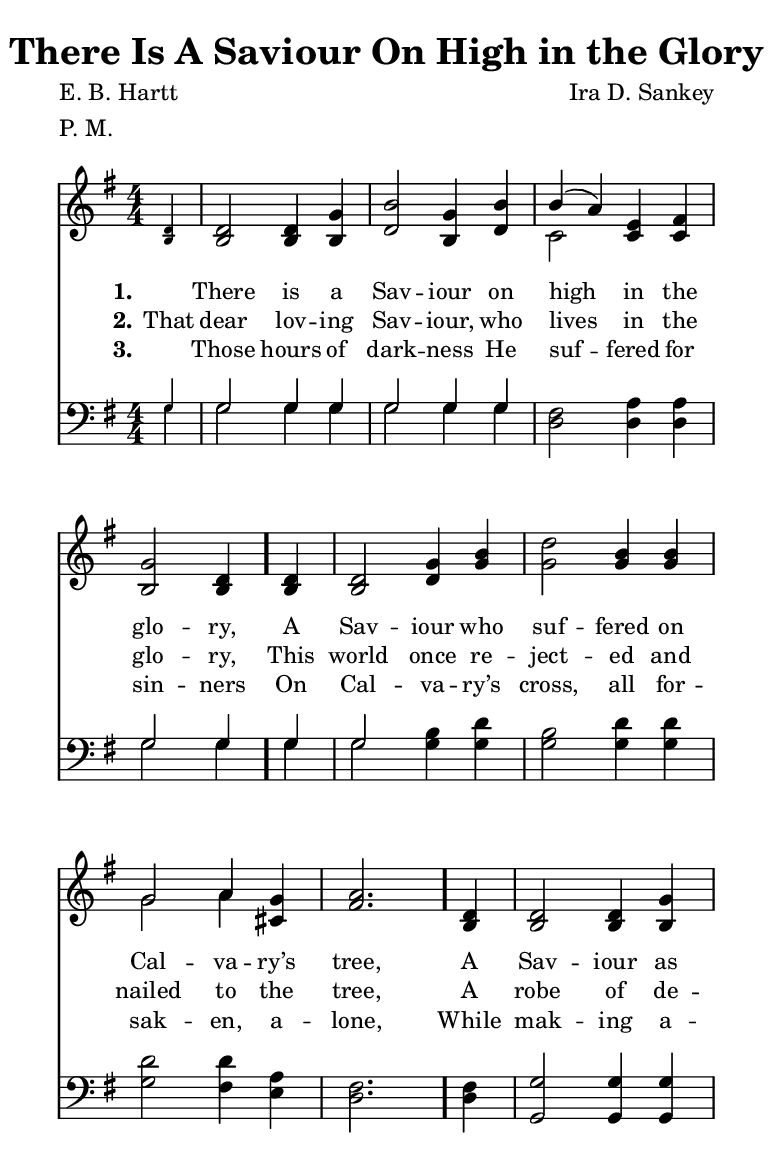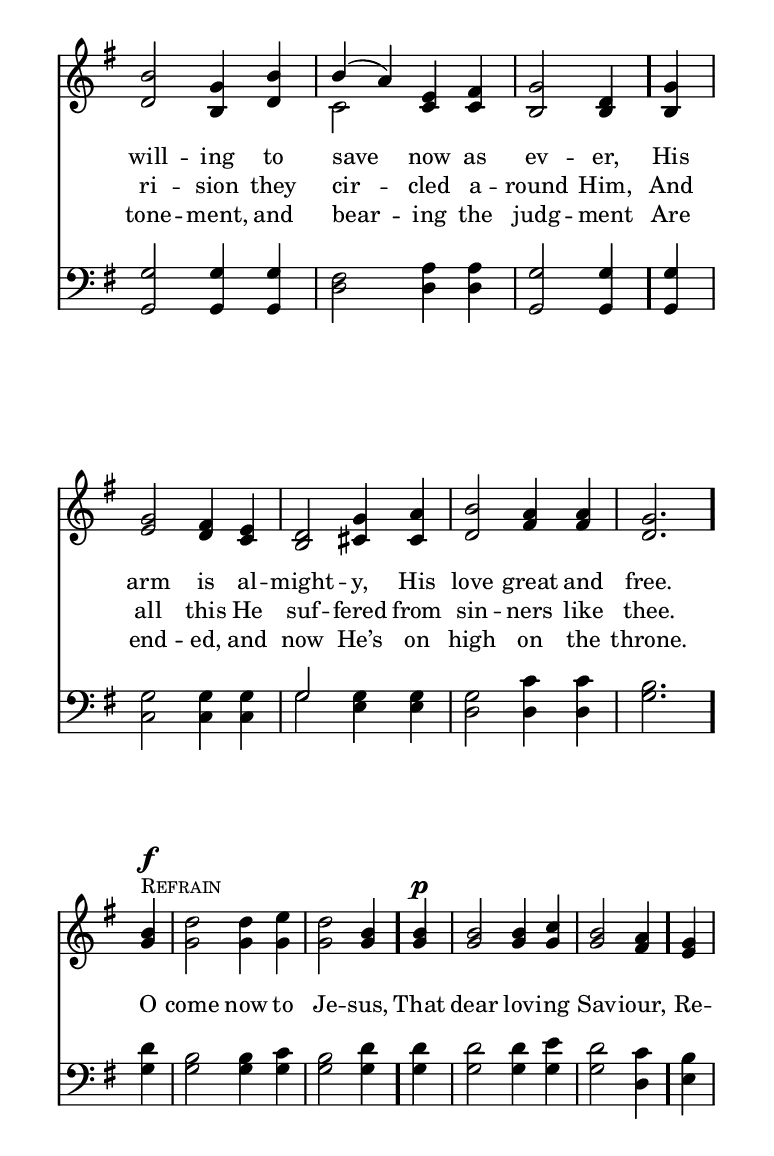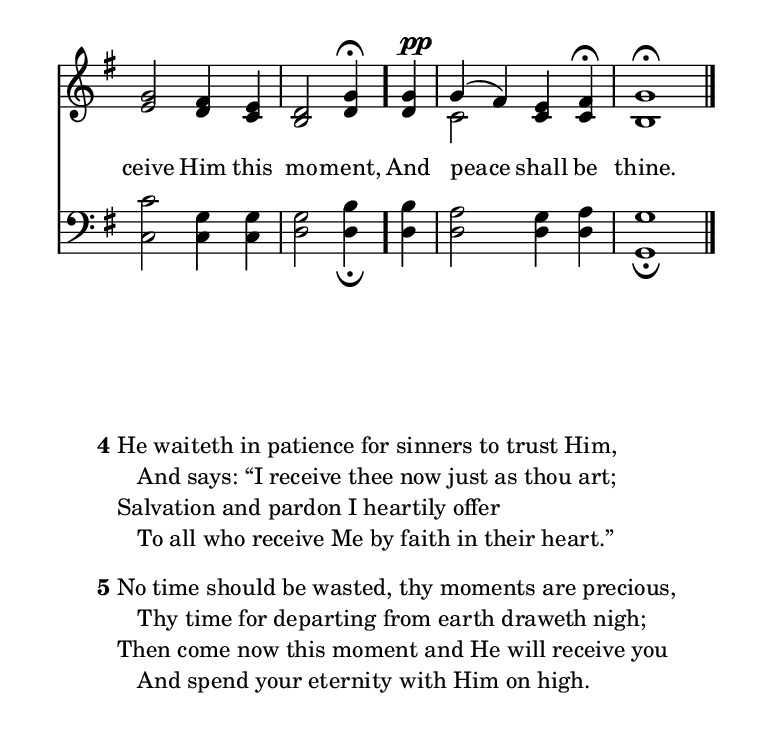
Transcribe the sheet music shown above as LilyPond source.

\include "common/global.ily"
\paper {
  \include "common/paper.ily"
  ragged-last-bottom = ##t
  systems-per-page = #(cond (is-eogsized 5) (#t #f))
  system-count = #(cond (is-eogsized 6) (#t #f))
}

\header{
  hymnnumber = "124"
  title = "There Is A Saviour On High in the Glory"
  tunename = ""
  meter = "P. M."
  poet = "E. B. Hartt"
  composer = "Ira D. Sankey"
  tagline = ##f
}

ta = { \tempo 4=120 }
tb = { \tempo 4=60 }

global = {
  \include "common/overrides.ily"
  \override Staff.TimeSignature.style = #'numbered
  \time 4/4
  \override Score.MetronomeMark.transparent = ##t % hide all fermata changes too
  \key g \major
  \ta
  \partial 4
  \autoBeamOff
}

notesSoprano = {
\global
\relative c' {

  \once \override NoteHead.font-size = #-4 d4 |
  d2 d4 g | b2 g4 b | b( a) e fis | g2 d4 \eogbreak
  d4 | d2 g4 b | d2 b4 b | g2 a4 g | a2. \eogbreak
  d,4 | d2 d4 g | b2 g4 b | b( a) e fis | g2 d4 \eogbreak
  g4 | g2 fis4 e | d2 g4 a | b2 a4 a | g2. \eogbreak

  << s^\markup { \small \caps "Refrain" } % TODO arrange REFRAIN and dynamic forte appropriately
  { b4^\markup \dynamic f | d2 d4 e d2 b4 } >>
  b^\markup \dynamic p | b2 b4 c | b2 a4
  g4 | g2 fis4 e | d2 \tb g4 \fermata \ta
  g4^\markup \dynamic pp | g( fis) e \tb fis \fermata | g1 \fermata \ta |

  \bar "|."

}
}

notesAlto = {
\global
\relative e' {

  \once \override NoteHead.font-size = #-4 b4 |
  b2 b4 b | d2 b4 d | c2 c4 c | b2 b4
  b4 | b2 d4 g | g2 g4 g | g2 a4 cis, | fis2.
  b,4 | b2 b4 b | d2 b4 d | c2 c4 c | b2 b4
  b4 | e2 d4 c | b2 cis4 cis | d2 fis4 fis | d2.

  g4 | g2 g4 g | g2 g4
  g | g2 g4 g | g2 fis4
  e4 | e2 d4 c | b2 d4
  d4 | c2 c4 c | b1 |

}
}

notesTenor = {
\global
\relative a {

  \once \override NoteHead.font-size = #-4 g4 |
  g2 g4 g | g2 g4 g | fis2 a4 a | g2 g4
  g4 | g2 b4 d | b2 d4 d | d2 d4 a | fis2.
  fis4 | g2 g4 g | g2 g4 g | fis2 a4 a | g2 g4
  g4 | g2 g4 g | g2 g4 g | g2 c4 c | b2.

  d4 | b2 b4 c | b2 d4
  d | d2 d4 e | d2 c4
  b4 | c2 g4 g | g2 b4
  b4 | a2 g4 a | g1 |
}
}

notesBass = {
\global
\relative f {

  \once \override NoteHead.font-size = #-4 g4 |
  g2 g4 g | g2 g4 g | d2 d4 d4 | g2 g4
  g4 | g2 g4 g | g2 g4 g | g2 fis4 e | d2.
  d4 | g,2 g4 g | g2 g4 g | d'2 d4 d | g,2 g4
  g4 | c2 c4 c | g'2 e4 e | d2 d4 d | g2.

  g4 | g2 g4 g | g2 g4
  g | g2 g4 g | g2 d4
  e4 | c2 c4 c | d2 d4_\fermata
  d4 | d2 d4 d | g,1_\fermata |

}
}

Refrain = \lyricmode {

O come now to Je -- sus, \bar "."
That dear lov -- ing Sav -- iour, \bar "."
Re -- ceive Him this mo -- ment, \bar "."
And peace shall be thine. \bar "."

}

wordsA = \lyricmode {
\set stanza = "1."

"" There is a Sav -- iour on high in the glo -- ry, \bar "."
A Sav -- iour who suf -- fered on Cal -- va -- ry’s tree, \bar "."
A Sav -- iour as will -- ing to save now as ev -- er, \bar "."
His arm is al -- might -- y, His love great and free. \bar "."

}

wordsB = \lyricmode {
\set stanza = "2."

That dear lov -- ing Sav -- iour, who lives in the glo -- ry,
This world once re -- ject -- ed and nailed to the tree,
A robe of de -- ri -- sion they cir -- cled a -- round Him,
And all this He suf -- fered from sin -- ners like thee.

\Refrain

}

wordsC = \lyricmode {
\set stanza = "3."

"" Those hours of dark -- ness He suf -- fered for sin -- ners
On Cal -- va -- ry’s cross, all for -- sak -- en, a -- lone,
While mak -- ing a -- tone -- ment, and bear -- ing the judg -- ment
Are end -- ed, and now He’s on high on the throne.

}

wordsD = \markuplist {

\line { He waiteth in patience for sinners to trust Him, }
\line { { \hspace #2 } And says: “I receive thee now just as thou art; }
\line { Salvation and pardon I heartily offer }
\line { { \hspace #2 } To all who receive Me by faith in their heart.” }

}

wordsE = \markuplist {

\line { No time should be wasted, thy moments are precious, }
\line { { \hspace #2 } Thy time for departing from earth draweth nigh; }
\line { Then come now this moment and He will receive you }
\line { { \hspace #2 } And spend your eternity with Him on high. }

}

\score {
  \context ChoirStaff <<
    \context Staff = upper <<
      \set Staff.autoBeaming = ##f
      \set ChoirStaff.systemStartDelimiter = #'SystemStartBar
      \set ChoirStaff.printPartCombineTexts = ##f
      \partcombine #'(2 . 9) \notesSoprano \notesAlto
      \context NullVoice = sopranos { \voiceOne << \notesSoprano >> }
      \context NullVoice = altos { \voiceTwo << \notesAlto >> }
      \context Lyrics = one   \lyricsto sopranos \wordsA
      \context Lyrics = two   \lyricsto sopranos \wordsB
      \context Lyrics = three \lyricsto sopranos \wordsC
    >>
    \context Staff = men <<
      \set Staff.autoBeaming = ##f
      \clef bass
      \set ChoirStaff.printPartCombineTexts = ##f
      \partcombine #'(2 . 9) \notesTenor \notesBass
      \context NullVoice = tenors { \voiceOne << \notesTenor >> }
      \context NullVoice = basses { \voiceTwo << \notesBass >> }
    >>
  >>
  \layout {
    \include "common/layout.ily"
  }
  \midi{
    \include "common/midi.ily"
  }
}

\noPageBreak

\markup { \fill-line { \column {
  \line{ \bold 4 \column { \wordsD } } \combine \null \vspace #0.4
  \line{ \bold 5 \column { \wordsE } } \combine \null \vspace #0.4
} } }

\version "2.19.49"  % necessary for upgrading to future LilyPond versions.

% vi:set et ts=2 sw=2 ai nocindent syntax=lilypond:
